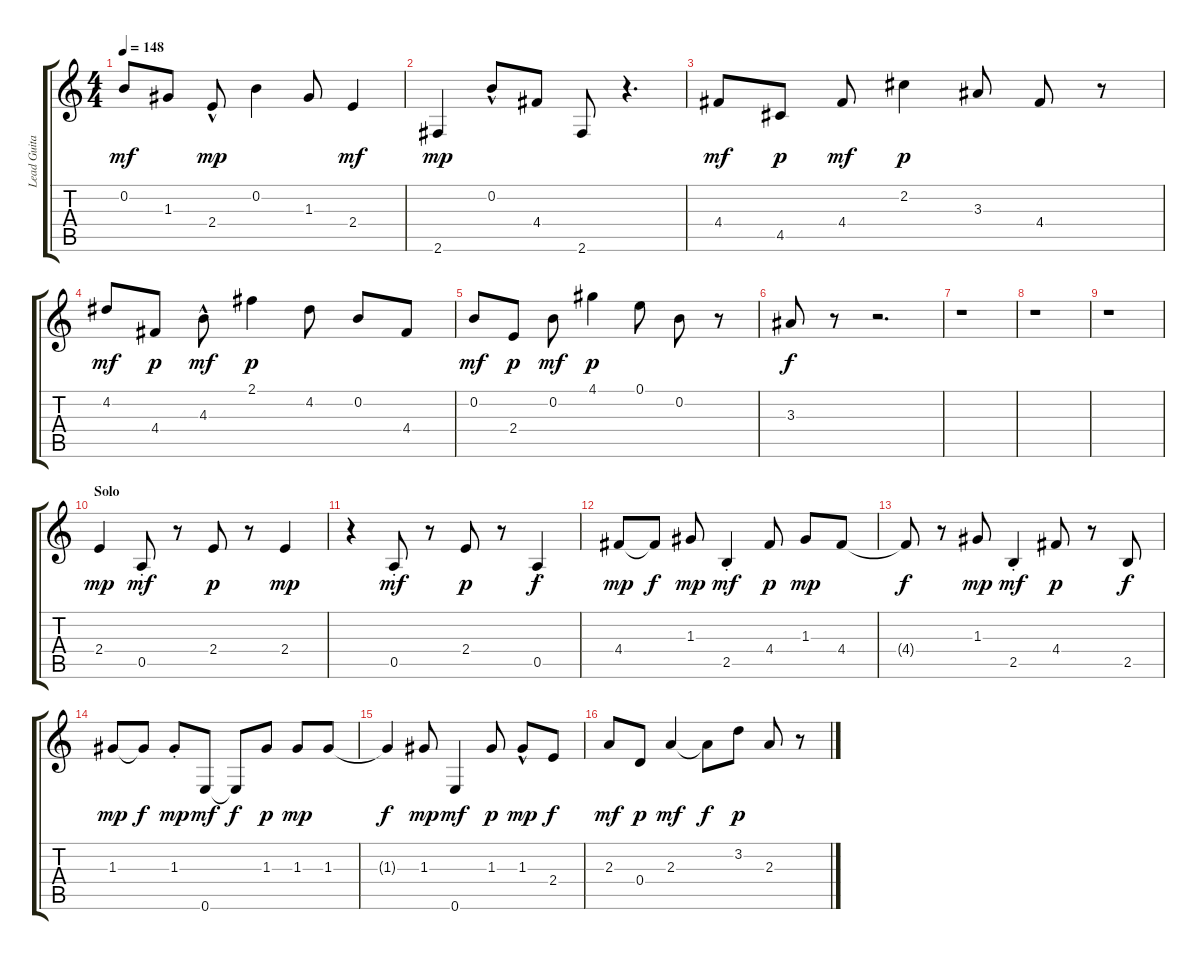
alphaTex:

\track ("Lead Guitar  " "Lead Guita") {instrument electricguitarclean}
\staff {score tabs}
\tuning (E4 B3 G3 D3 A2 E2) {hide}
\ts (4 4)
\tempo 148
\clef g2
\ks c
0.2.8{dy mf} 1.3.8 2.4{hac}.8{dy mp} 0.2.4 1.3.8 2.4.4{dy mf} |
2.6.4{dy mp} 0.2{hac}.8 4.4.8 2.6.8 r.4{d} |
4.4.8{dy mf} 4.5.8{dy p} 4.4.8{dy mf} 2.2.4{dy p} 3.3.8 4.4.8 r.8 |
4.2.8{dy mf} 4.4.8{dy p} 4.3{hac}.8{dy mf} 2.1.4{dy p} 4.2.8 0.2.8 4.4.8 |
0.2.8{dy mf} 2.4.8{dy p} 0.2.8{dy mf} 4.1.4{dy p} 0.1.8 0.2.8 r.8 |
3.3.8{dy f} r.8 r.2{d} |
r.1 |
r.1 |
r.1 |
\section ("" "Solo")
2.4.4{dy mp} 0.5{st}.8{dy mf} r.8 2.4.8{dy p} r.8 2.4.4{dy mp} |
r.4 0.5{st}.8{dy mf} r.8 2.4.8{dy p} r.8 0.5{st}.4{dy f} |
4.4.8{dy mp} 4.4{t}.8{dy f} 1.3.8{dy mp} 2.5{st}.4{dy mf} 4.4.8{dy p} 1.3.8{dy mp} 4.4.8 |
4.4{t}.8{dy f} r.8 1.3.8{dy mp} 2.5{st}.4{dy mf} 4.4.8{dy p} r.8 2.5.8{dy f} |
1.3.8{dy mp} 1.3{t}.8{dy f} 1.3{st}.8{dy mp} 0.6.8{dy mf} 0.6{t}.8{dy f} 1.3.8{dy p} 1.3.8{dy mp} 1.3.8 |
1.3{t}.4{dy f} 1.3.8{dy mp} 0.6.4{dy mf} 1.3.8{dy p} 1.3{hac}.8{dy mp} 2.4.8{dy f} |
2.3.8{dy mf} 0.4.8{dy p} 2.3.4{dy mf} 2.3{t}.8{dy f} 3.2.8{dy p} 2.3.8 r.8
